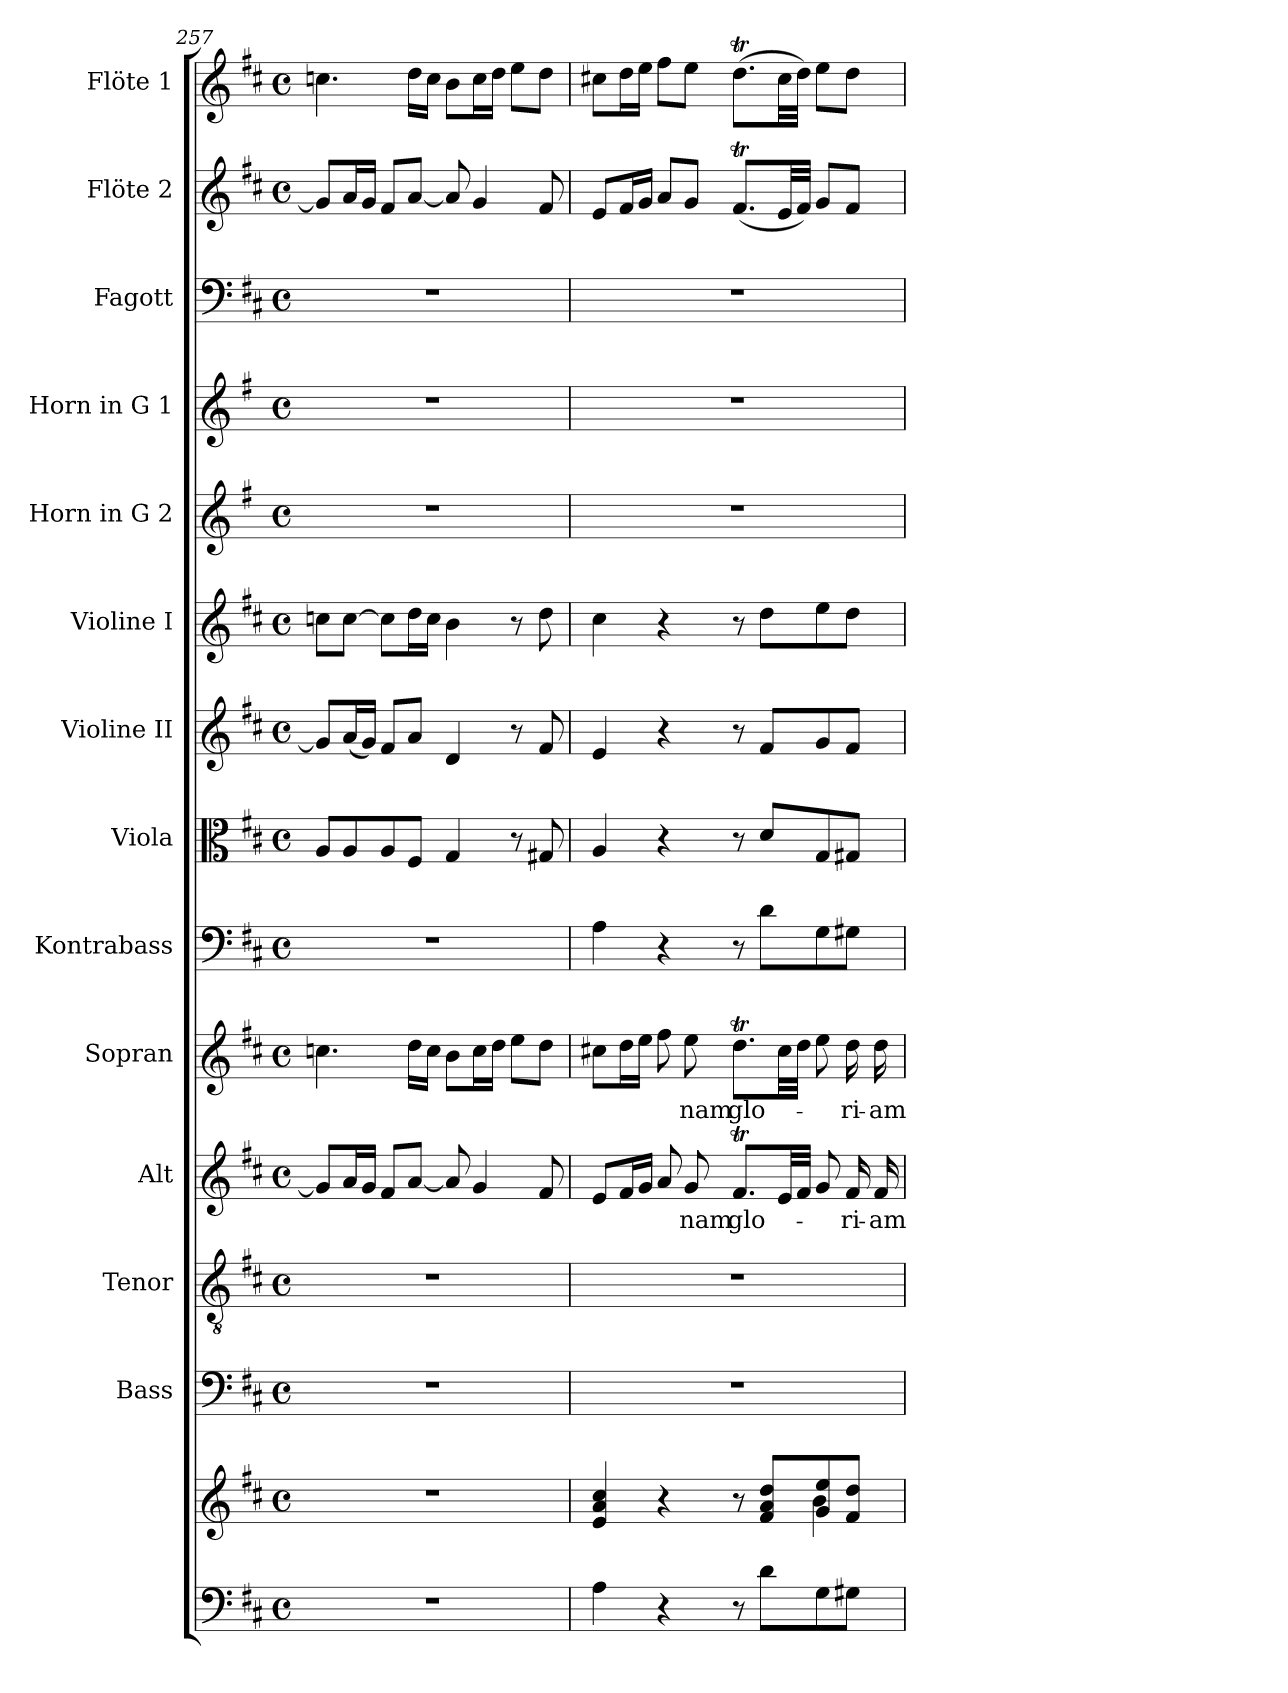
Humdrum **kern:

**kern	**kern	**kern	**kern	**kern	**text	**kern	**text	**kern	**kern	**kern	**kern	**kern	**kern	**kern	**kern	**kern
*part14	*part14	*part13	*part12	*part11	*part11	*part10	*part10	*part9	*part8	*part7	*part6	*part5	*part4	*part3	*part2	*part1
*staff15	*staff14	*staff13	*staff12	*staff11	*staff11	*staff10	*staff10	*staff9	*staff8	*staff7	*staff6	*staff5	*staff4	*staff3	*staff2	*staff1
*	*	*I"Bass	*I"Tenor	*I"Alt	*	*I"Sopran	*	*I"Kontrabass	*I"Viola	*I"Violine II	*I"Violine I	*I"Horn in G 2	*I"Horn in G 1	*I"Fagott	*I"Flöte 2	*I"Flöte 1
*	*	*I'B.	*I'T.	*I'A.	*	*I'S.	*	*I'Kb.	*I'Vla.	*I'Vl. II	*I'Vl. I	*	*	*I'Fg.	*I'Fl. 2	*I'Fl. 1
*clefF4	*clefG2	*clefF4	*clefGv2	*clefG2	*	*clefG2	*	*clefF4	*clefC3	*clefG2	*clefG2	*clefG2	*clefG2	*clefF4	*clefG2	*clefG2
*	*	*	*	*	*	*	*	*ITrd7c12	*	*	*	*ITrd3c5	*ITrd3c5	*	*	*
*k[f#c#]	*k[f#c#]	*k[f#c#]	*k[f#c#]	*k[f#c#]	*	*k[f#c#]	*	*k[f#c#]	*k[f#c#]	*k[f#c#]	*k[f#c#]	*k[f#c#]	*k[f#c#]	*k[f#c#]	*k[f#c#]	*k[f#c#]
*D:	*D:	*D:	*D:	*D:	*	*D:	*	*D:	*D:	*D:	*D:	*D:	*D:	*D:	*D:	*D:
*M4/4	*M4/4	*M4/4	*M4/4	*M4/4	*	*M4/4	*	*M4/4	*M4/4	*M4/4	*M4/4	*M4/4	*M4/4	*M4/4	*M4/4	*M4/4
*met(c)	*met(c)	*met(c)	*met(c)	*met(c)	*	*met(c)	*	*met(c)	*met(c)	*met(c)	*met(c)	*met(c)	*met(c)	*met(c)	*met(c)	*met(c)
=257	=257	=257	=257	=257	=257	=257	=257	=257	=257	=257	=257	=257	=257	=257	=257	=257
1r	1r	1r	1r	8g/L]	.	4.ccn\	.	1r	8A/L	8g/L]	8ccn\L	1r	1r	1r	8g/L]	4.ccn\
.	.	.	.	16a/L	.	.	.	.	8A/	(<16a/L	[8cc\J	.	.	.	16a/L	.
.	.	.	.	16g/JJ	.	.	.	.	.	16g/JJ)	.	.	.	.	16g/JJ	.
.	.	.	.	8f#/L	.	.	.	.	8A/	8f#/L	8cc\L]	.	.	.	8f#/L	.
.	.	.	.	[8a/J	.	16dd\LL	.	.	8F#/J	8a/J	16dd\L	.	.	.	[8a/J	16dd\LL
.	.	.	.	.	.	16cc\JJ	.	.	.	.	16cc\JJ	.	.	.	.	16cc\JJ
.	.	.	.	8a/]	.	8b\L	.	.	4G/	4d/	4b\	.	.	.	8a/]	8b\L
.	.	.	.	4g/	.	16cc\L	.	.	.	.	.	.	.	.	4g/	16cc\L
.	.	.	.	.	.	16dd\JJ	.	.	.	.	.	.	.	.	.	16dd\JJ
.	.	.	.	.	.	8ee\L	.	.	8r	8r	8r	.	.	.	.	8ee\L
.	.	.	.	8f#/	.	8dd\J	.	.	8G#X/	8f#/	8dd\	.	.	.	8f#/	8dd\J
=258	=258	=258	=258	=258	=258	=258	=258	=258	=258	=258	=258	=258	=258	=258	=258	=258
*	*^	*	*	*	*	*	*	*	*	*	*	*	*	*	*	*
4A\	4e/ 4a/ 4cc#/	2.ryy	1r	1r	8e/L	.	8cc#X\L	.	4AA\	4A/	4e/	4cc#\	1r	1r	1r	8e/L	8cc#X\L
.	.	.	.	.	16f#/L	.	16dd\L	.	.	.	.	.	.	.	.	16f#/L	16dd\L
.	.	.	.	.	16g/JJ	.	16ee\JJ	.	.	.	.	.	.	.	.	16g/JJ	16ee\JJ
4r	4r	.	.	.	8a/	.	8ff#\	.	4r	4r	4r	4r	.	.	.	8a/L	8ff#\L
!	!	!	!	!	!	!LO:LY:b	!	!LO:LY:b	!	!	!	!	!	!	!	!	!
.	.	.	.	.	8g/	-nam	8ee\	-nam	.	.	.	.	.	.	.	8g/J	8ee\J
!	!	!	!	!	!	!LO:LY:b	!	!LO:LY:b	!	!	!	!	!	!	!	!	!
8r	8r	.	.	.	8.f#t/L	glo-	8.ddT\L	glo-	8r	8r	8r	8r	.	.	.	(<8.f#t/L	(>8.ddT\L
8d\L	8f#/ 8a/ 8dd/L	.	.	.	.	.	.	.	8D\L	8d/L	8f#/L	8dd\L	.	.	.	.	.
.	.	.	.	.	32e/LL	.	32cc#\LL	.	.	.	.	.	.	.	.	32e/LL	32cc#\LL
.	.	.	.	.	32f#/JJJ	.	32dd\JJJ	.	.	.	.	.	.	.	.	32f#/JJJ)	32dd\JJJ)
8G\	8g/ 8ee/	4b\	.	.	8g/	.	8ee\	.	8GG\	8G/	8g/	8ee\	.	.	.	8g/L	8ee\L
!	!	!	!	!	!	!LO:LY:b	!	!LO:LY:b	!	!	!	!	!	!	!	!	!
8G#X\J	8f#/ 8dd/J	.	.	.	16f#/	-ri-	16dd\	-ri-	8GG#X\J	8G#X/J	8f#/J	8dd\J	.	.	.	8f#/J	8dd\J
!	!	!	!	!	!	!LO:LY:b	!	!LO:LY:b	!	!	!	!	!	!	!	!	!
.	.	.	.	.	16f#/	-am	16dd\	-am	.	.	.	.	.	.	.	.	.
*	*v	*v	*	*	*	*	*	*	*	*	*	*	*	*	*	*	*
=	=	=	=	=	=	=	=	=	=	=	=	=	=	=	=	=
*-	*-	*-	*-	*-	*-	*-	*-	*-	*-	*-	*-	*-	*-	*-	*-	*-
